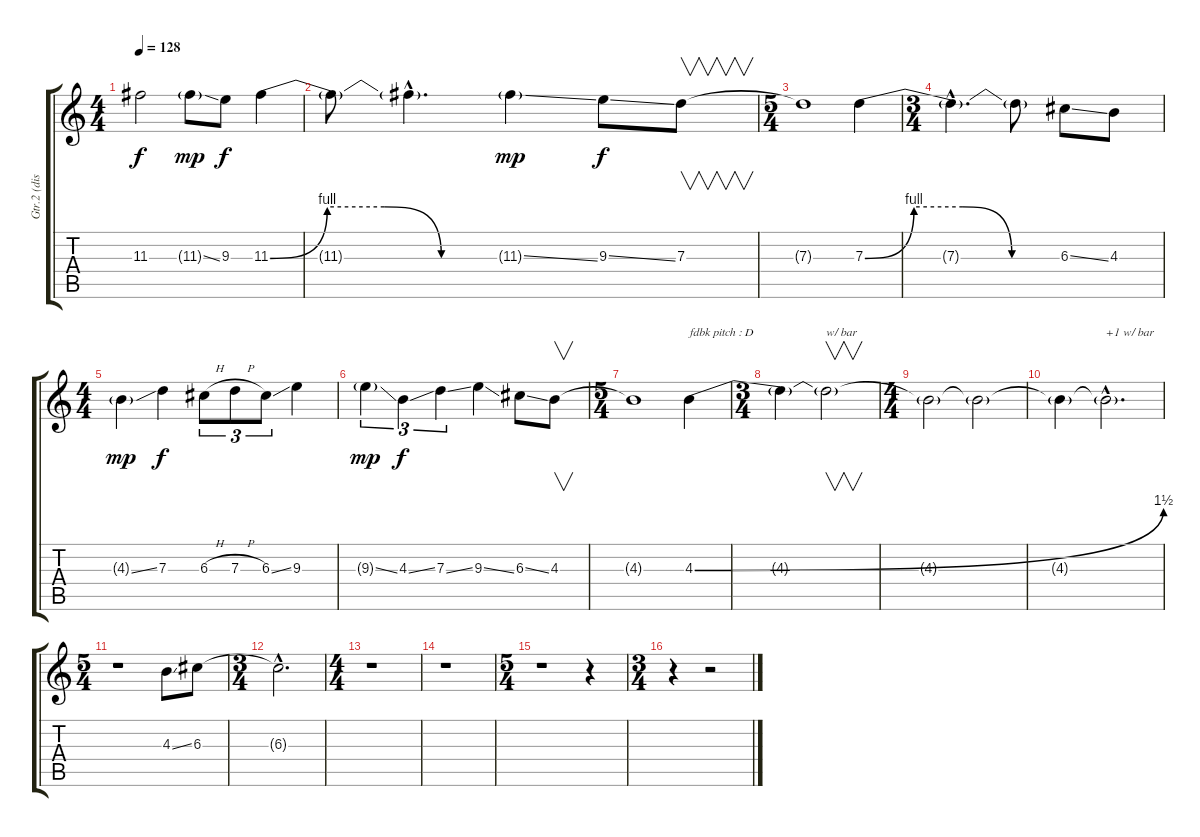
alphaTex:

\track ("Gtr.2 (dist.)" "Gtr.2 (dis") {instrument distortionguitar}
\staff {score tabs}
\tuning (E4 B3 G3 D3 A2 E2) {hide}
\ts (4 4)
\tempo 128
\clef g2
\ks c
11.3{t}.2{dy f} 11.3{ss g}.8{dy mp} 9.3.8{dy f} 11.3{be (custom 0 0 15 4 30 4 45 0 60 0)}.4 |
11.3{t}.8 11.3{hac t}.4{d} 11.3{ss g}.4{dy mp} 9.3{ss}.8{dy f} 7.3.8{v} |
\ts (5 4)
7.3{t}.1 7.3{be (custom 0 0 15 4 30 4 45 0 60 0)}.4 |
\ts (3 4)
7.3{hac t}.4{d} 7.3{t}.8 6.3{ss}.8 4.3.8 |
\ts (4 4)
4.3{ss g}.4{dy mp} 7.3.4{dy f} 6.3{h}.8{tu (3 2)} 7.3{h}.8{tu (3 2)} 6.3{ss}.8{tu (3 2)} 9.3.4 |
9.3{ss g}.4{tu (3 2) dy mp} 4.3{ss}.4{tu (3 2) dy f} 7.3{ss}.4{tu (3 2)} 9.3{ss}.4 6.3{ss}.8 4.3.8{v} |
\ts (5 4)
4.3{t}.1 4.3{be (bend 0 0 60 6)}.4{txt "fdbk pitch : D"} |
\ts (3 4)
4.3{t}.4 4.3{t}.2{v txt "w/ bar"} |
\ts (4 4)
4.3{t}.2 4.3{t}.2 |
4.3{t}.4 4.3{hac t}.2{d txt "+1 w/ bar"} |
\ts (5 4)
r.1 4.3{ss}.8 6.3.8 |
\ts (3 4)
6.3{hac t}.2{d} |
\ts (4 4)
r.1 |
r.1 |
\ts (5 4)
r.1 r.4 |
\ts (3 4)
r.4 r.2
